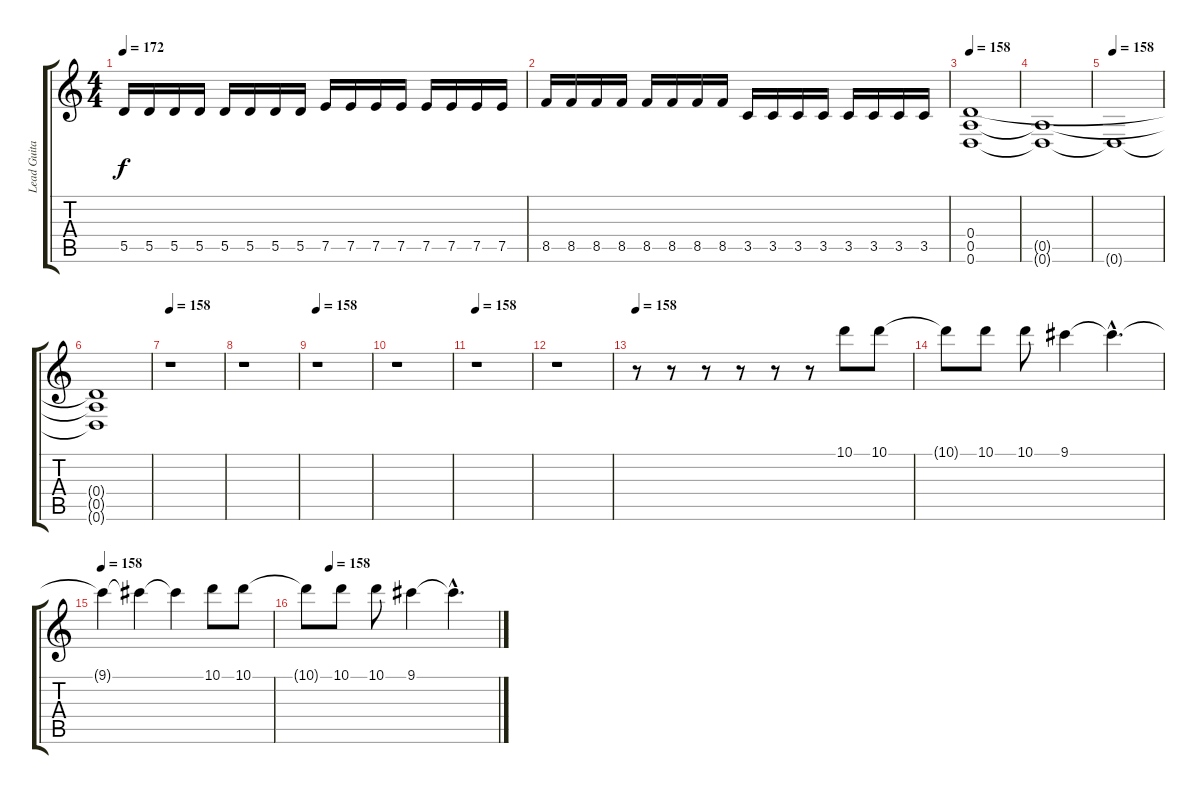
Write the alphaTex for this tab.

\track ("Lead Guitar" "Lead Guita") {instrument overdrivenguitar}
\staff {score tabs}
\tuning (E4 B3 G3 D3 A2 D2) {hide}
\ts (4 4)
\tempo 172
\clef g2
\ks c
5.5.16{dy f} 5.5.16 5.5.16 5.5.16 5.5.16 5.5.16 5.5.16 5.5.16 7.5.16 7.5.16 7.5.16 7.5.16 7.5.16 7.5.16 7.5.16 7.5.16 |
8.5.16 8.5.16 8.5.16 8.5.16 8.5.16 8.5.16 8.5.16 8.5.16 3.5.16 3.5.16 3.5.16 3.5.16 3.5.16 3.5.16 3.5.16 3.5.16 |
\tempo 158
(0.4 0.5 0.6).1 |
(0.5{t} 0.6{t}).1 |
\tempo 158
0.6{t}.1 |
(0.4{t} 0.5{t} 0.6{t}).1 |
\tempo 158
r.1 |
r.1 |
\tempo 158
r.1 |
r.1 |
\tempo 158
r.1 |
r.1 |
\tempo 158
r.8{instrument electricguitarclean} r.8 r.8 r.8 r.8 r.8 10.1.8 10.1.8 |
10.1{t}.8 10.1.8 10.1.8 9.1.4 9.1{hac t}.4{d} |
\tempo 158
9.1{t}.4 9.1{t}.4 9.1{t}.4 10.1.8 10.1.8 |
\tempo (158 0.125)
10.1{t}.8 10.1.8 10.1.8 9.1.4 9.1{hac t}.4{d}
